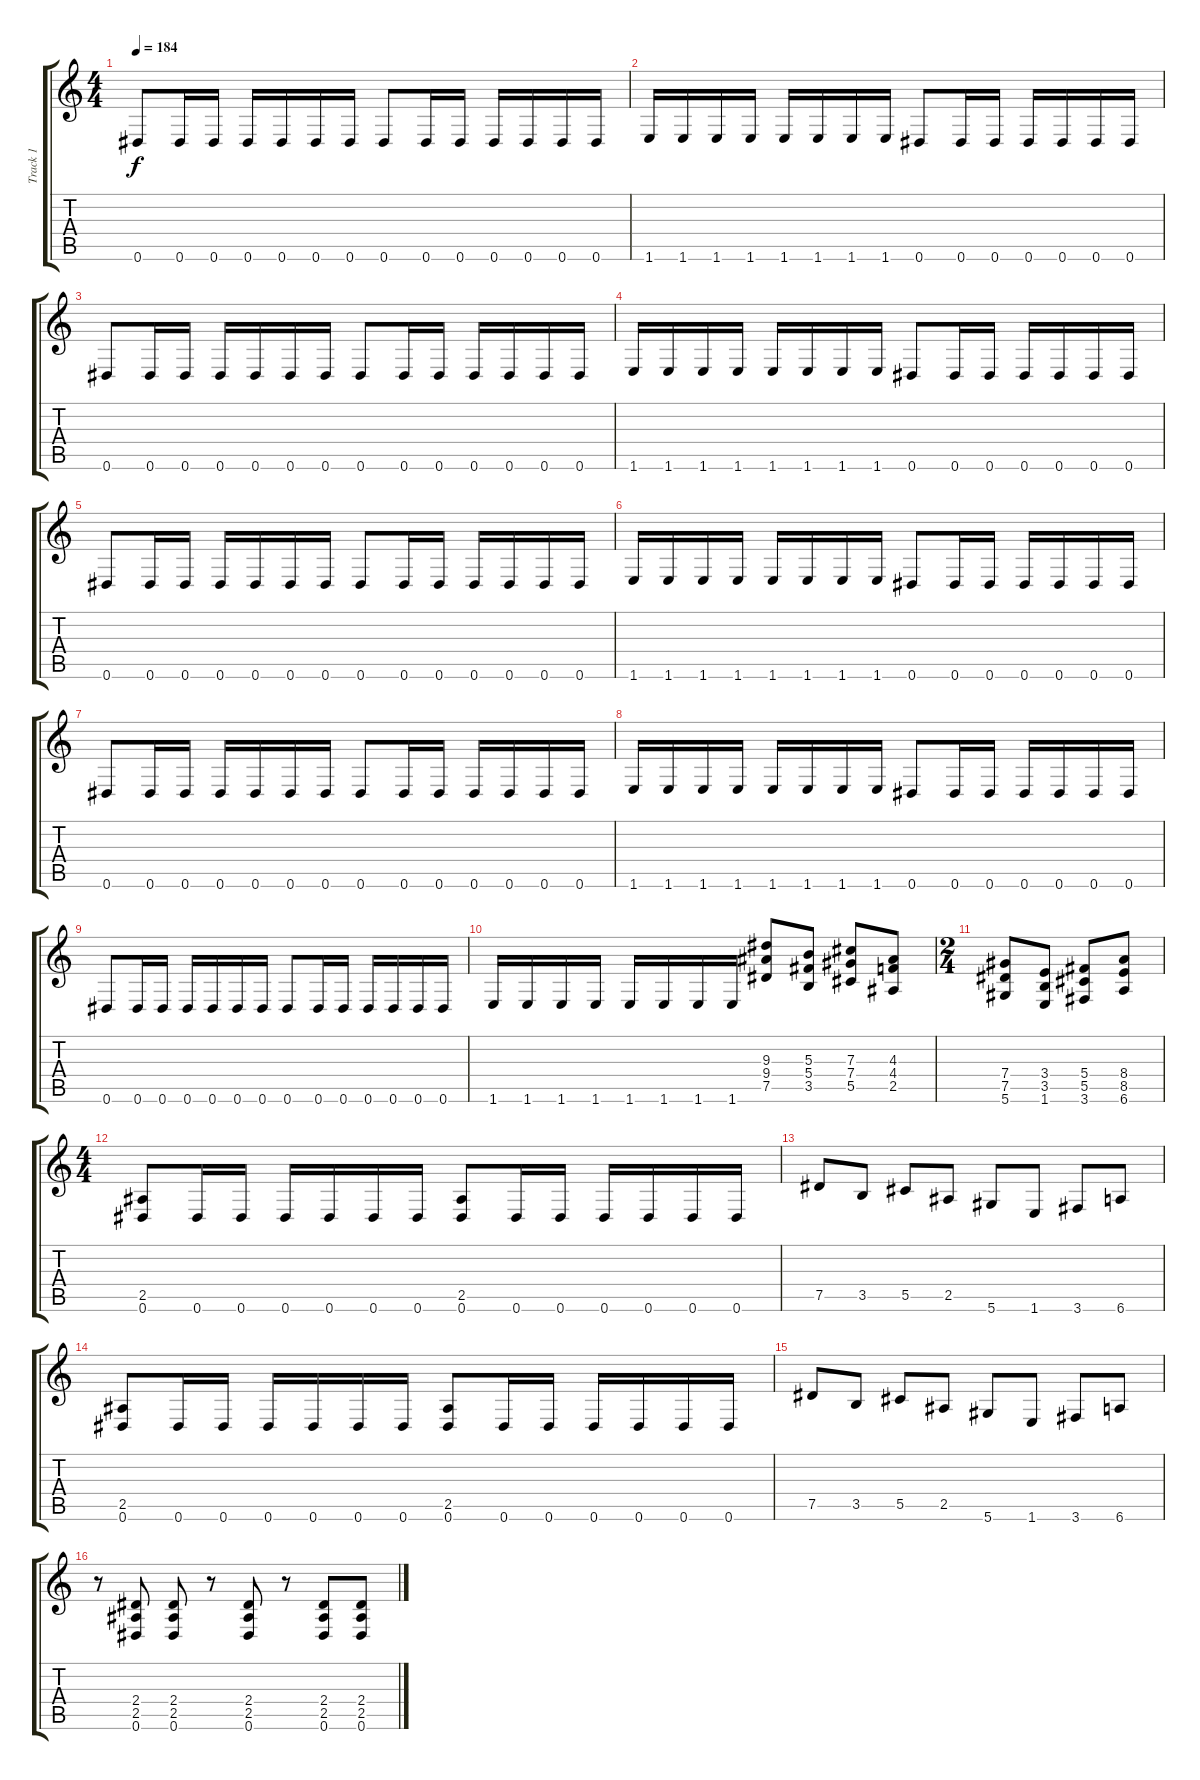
\track ("Track 1" "Track 1") {instrument overdrivenguitar}
\staff {score tabs}
\tuning (Eb4 Bb3 Gb3 Db3 Ab2 Eb2) {hide}
\ts (4 4)
\tempo 184
\clef g2
\ks c
0.6.8{dy f} 0.6.16 0.6.16 0.6.16 0.6.16 0.6.16 0.6.16 0.6.8 0.6.16 0.6.16 0.6.16 0.6.16 0.6.16 0.6.16 |
1.6.16 1.6.16 1.6.16 1.6.16 1.6.16 1.6.16 1.6.16 1.6.16 0.6.8 0.6.16 0.6.16 0.6.16 0.6.16 0.6.16 0.6.16 |
0.6.8 0.6.16 0.6.16 0.6.16 0.6.16 0.6.16 0.6.16 0.6.8 0.6.16 0.6.16 0.6.16 0.6.16 0.6.16 0.6.16 |
1.6.16 1.6.16 1.6.16 1.6.16 1.6.16 1.6.16 1.6.16 1.6.16 0.6.8 0.6.16 0.6.16 0.6.16 0.6.16 0.6.16 0.6.16 |
0.6.8 0.6.16 0.6.16 0.6.16 0.6.16 0.6.16 0.6.16 0.6.8 0.6.16 0.6.16 0.6.16 0.6.16 0.6.16 0.6.16 |
1.6.16 1.6.16 1.6.16 1.6.16 1.6.16 1.6.16 1.6.16 1.6.16 0.6.8 0.6.16 0.6.16 0.6.16 0.6.16 0.6.16 0.6.16 |
0.6.8 0.6.16 0.6.16 0.6.16 0.6.16 0.6.16 0.6.16 0.6.8 0.6.16 0.6.16 0.6.16 0.6.16 0.6.16 0.6.16 |
1.6.16 1.6.16 1.6.16 1.6.16 1.6.16 1.6.16 1.6.16 1.6.16 0.6.8 0.6.16 0.6.16 0.6.16 0.6.16 0.6.16 0.6.16 |
0.6.8 0.6.16 0.6.16 0.6.16 0.6.16 0.6.16 0.6.16 0.6.8 0.6.16 0.6.16 0.6.16 0.6.16 0.6.16 0.6.16 |
1.6.16 1.6.16 1.6.16 1.6.16 1.6.16 1.6.16 1.6.16 1.6.16 (9.3 9.4 7.5).8 (5.3 5.4 3.5).8 (7.3 7.4 5.5).8 (4.3 4.4 2.5).8 |
\ts (2 4)
(7.4 7.5 5.6).8 (3.4 3.5 1.6).8 (5.4 5.5 3.6).8 (8.4 8.5 6.6).8 |
\ts (4 4)
(2.5 0.6).8 0.6.16 0.6.16 0.6.16 0.6.16 0.6.16 0.6.16 (2.5 0.6).8 0.6.16 0.6.16 0.6.16 0.6.16 0.6.16 0.6.16 |
7.5.8 3.5.8 5.5.8 2.5.8 5.6.8 1.6.8 3.6.8 6.6.8 |
(2.5 0.6).8 0.6.16 0.6.16 0.6.16 0.6.16 0.6.16 0.6.16 (2.5 0.6).8 0.6.16 0.6.16 0.6.16 0.6.16 0.6.16 0.6.16 |
7.5.8 3.5.8 5.5.8 2.5.8 5.6.8 1.6.8 3.6.8 6.6.8 |
r.8 (2.4 2.5 0.6).8 (2.4 2.5 0.6).8 r.8 (2.4 2.5 0.6).8 r.8 (2.4 2.5 0.6).8 (2.4 2.5 0.6).8
